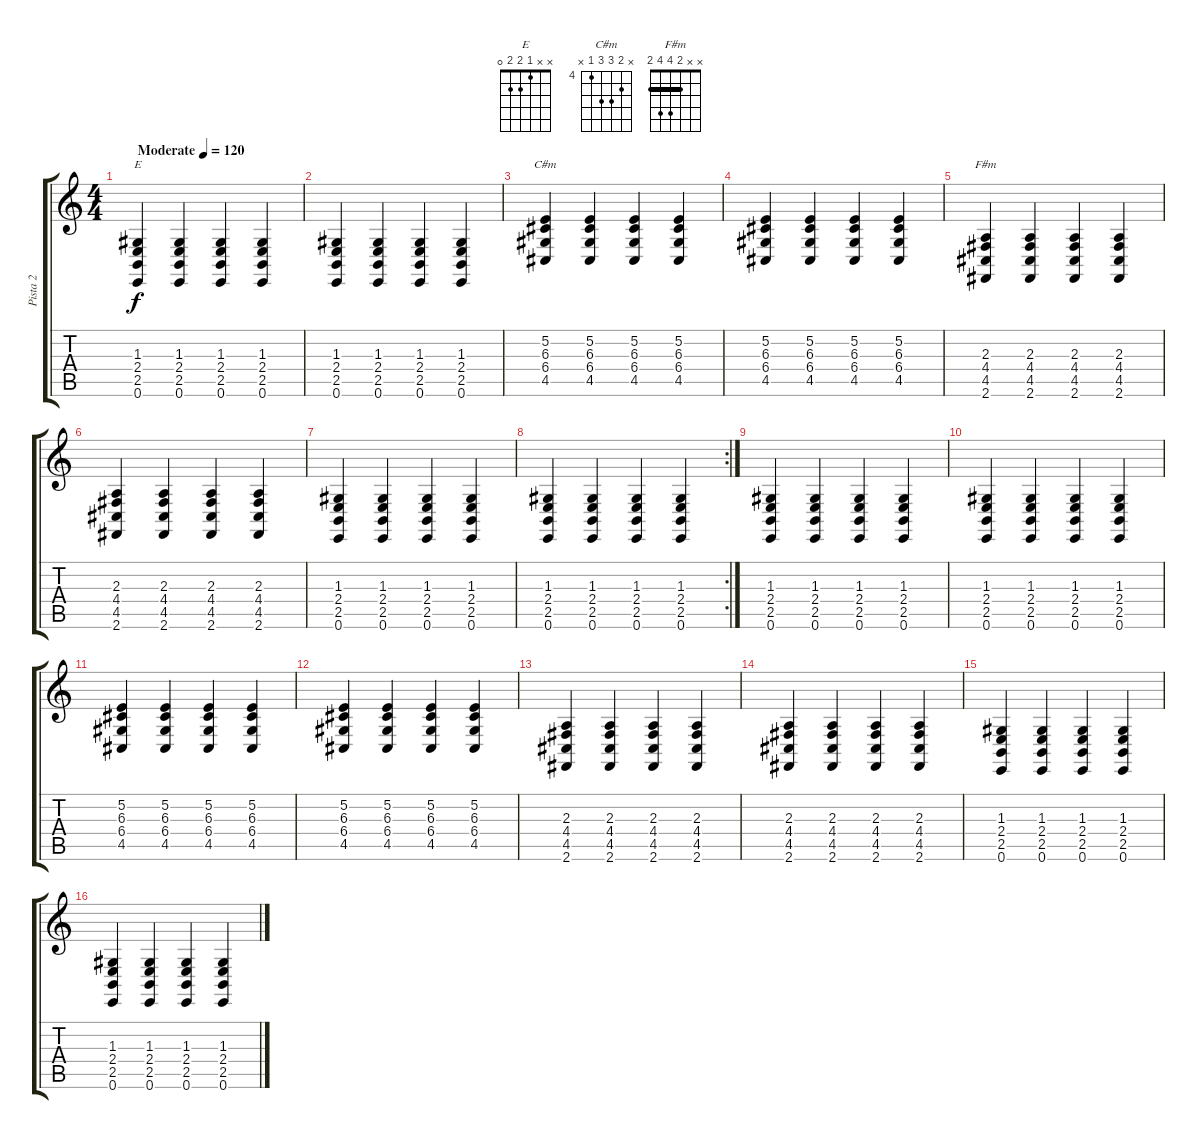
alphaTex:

\track ("Pista 2" "Pista 2") {instrument acousticgrandpiano}
\staff {score tabs}
\tuning (E4 B3 G3 D3 A2 E2) {hide}
\chord ("E" x x 1 2 2 0)
\chord ("C#m" x 5 6 6 4 x) {firstfret 4}
\chord ("F#m" x x 2 4 4 2) {barre 2}
\ts (4 4)
\tempo (120 "Moderate")
\clef g2
\ks c
(1.3 2.4 2.5 0.6).4{ch "E" dy f instrument acousticgrandpiano} (1.3 2.4 2.5 0.6).4 (1.3 2.4 2.5 0.6).4 (1.3 2.4 2.5 0.6).4 |
(1.3 2.4 2.5 0.6).4 (1.3 2.4 2.5 0.6).4 (1.3 2.4 2.5 0.6).4 (1.3 2.4 2.5 0.6).4 |
(5.2 6.3 6.4 4.5).4{ch "C#m"} (5.2 6.3 6.4 4.5).4 (5.2 6.3 6.4 4.5).4 (5.2 6.3 6.4 4.5).4 |
(5.2 6.3 6.4 4.5).4 (5.2 6.3 6.4 4.5).4 (5.2 6.3 6.4 4.5).4 (5.2 6.3 6.4 4.5).4 |
(2.3 4.4 4.5 2.6).4{ch "F#m"} (2.3 4.4 4.5 2.6).4 (2.3 4.4 4.5 2.6).4 (2.3 4.4 4.5 2.6).4 |
(2.3 4.4 4.5 2.6).4 (2.3 4.4 4.5 2.6).4 (2.3 4.4 4.5 2.6).4 (2.3 4.4 4.5 2.6).4 |
(1.3 2.4 2.5 0.6).4 (1.3 2.4 2.5 0.6).4 (1.3 2.4 2.5 0.6).4 (1.3 2.4 2.5 0.6).4 |
\rc 2
(1.3 2.4 2.5 0.6).4 (1.3 2.4 2.5 0.6).4 (1.3 2.4 2.5 0.6).4 (1.3 2.4 2.5 0.6).4 |
(1.3 2.4 2.5 0.6).4 (1.3 2.4 2.5 0.6).4 (1.3 2.4 2.5 0.6).4 (1.3 2.4 2.5 0.6).4 |
(1.3 2.4 2.5 0.6).4 (1.3 2.4 2.5 0.6).4 (1.3 2.4 2.5 0.6).4 (1.3 2.4 2.5 0.6).4 |
(5.2 6.3 6.4 4.5).4 (5.2 6.3 6.4 4.5).4 (5.2 6.3 6.4 4.5).4 (5.2 6.3 6.4 4.5).4 |
(5.2 6.3 6.4 4.5).4 (5.2 6.3 6.4 4.5).4 (5.2 6.3 6.4 4.5).4 (5.2 6.3 6.4 4.5).4 |
(2.3 4.4 4.5 2.6).4 (2.3 4.4 4.5 2.6).4 (2.3 4.4 4.5 2.6).4 (2.3 4.4 4.5 2.6).4 |
(2.3 4.4 4.5 2.6).4 (2.3 4.4 4.5 2.6).4 (2.3 4.4 4.5 2.6).4 (2.3 4.4 4.5 2.6).4 |
(1.3 2.4 2.5 0.6).4 (1.3 2.4 2.5 0.6).4 (1.3 2.4 2.5 0.6).4 (1.3 2.4 2.5 0.6).4 |
(1.3 2.4 2.5 0.6).4 (1.3 2.4 2.5 0.6).4 (1.3 2.4 2.5 0.6).4 (1.3 2.4 2.5 0.6).4
